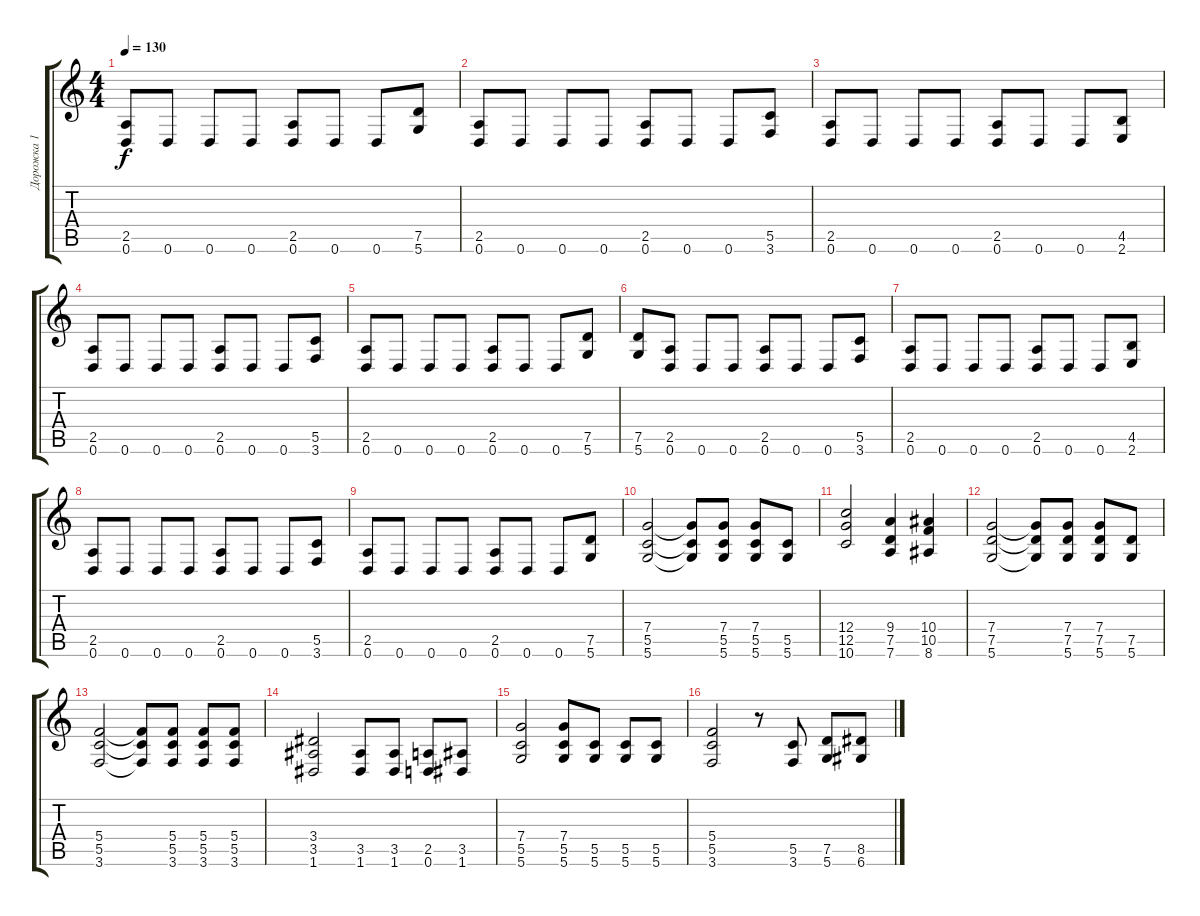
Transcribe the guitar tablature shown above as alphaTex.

\track ("Дорожка 1" "Дорожка 1") {instrument distortionguitar}
\staff {score tabs}
\tuning (D4 A3 F3 C3 G2 D2) {hide}
\ts (4 4)
\tempo 130
\clef g2
\ks c
(2.5 0.6).8{dy f} 0.6.8 0.6.8 0.6.8 (2.5 0.6).8 0.6.8 0.6.8 (7.5 5.6).8 |
(2.5 0.6).8 0.6.8 0.6.8 0.6.8 (2.5 0.6).8 0.6.8 0.6.8 (5.5 3.6).8 |
(2.5 0.6).8 0.6.8 0.6.8 0.6.8 (2.5 0.6).8 0.6.8 0.6.8 (4.5 2.6).8 |
(2.5 0.6).8 0.6.8 0.6.8 0.6.8 (2.5 0.6).8 0.6.8 0.6.8 (5.5 3.6).8 |
(2.5 0.6).8 0.6.8 0.6.8 0.6.8 (2.5 0.6).8 0.6.8 0.6.8 (7.5 5.6).8 |
(7.5 5.6).8 (2.5 0.6).8 0.6.8 0.6.8 (2.5 0.6).8 0.6.8 0.6.8 (5.5 3.6).8 |
(2.5 0.6).8 0.6.8 0.6.8 0.6.8 (2.5 0.6).8 0.6.8 0.6.8 (4.5 2.6).8 |
(2.5 0.6).8 0.6.8 0.6.8 0.6.8 (2.5 0.6).8 0.6.8 0.6.8 (5.5 3.6).8 |
(2.5 0.6).8 0.6.8 0.6.8 0.6.8 (2.5 0.6).8 0.6.8 0.6.8 (7.5 5.6).8 |
(7.4 5.5 5.6).2 (7.4{t} 5.5{t} 5.6{t}).8 (7.4 5.5 5.6).8 (7.4 5.5 5.6).8 (5.5 5.6).8 |
(12.4 12.5 10.6).2 (9.4 7.5 7.6).4 (10.4 10.5 8.6).4 |
(7.4 7.5 5.6).2 (7.4{t} 7.5{t} 5.6{t}).8 (7.4 7.5 5.6).8 (7.4 7.5 5.6).8 (7.5 5.6).8 |
(5.4 5.5 3.6).2 (5.4{t} 5.5{t} 3.6{t}).8 (5.4 5.5 3.6).8 (5.4 5.5 3.6).8 (5.4 5.5 3.6).8 |
(3.4 3.5 1.6).2 (3.5 1.6).8 (3.5 1.6).8 (2.5 0.6).8 (3.5 1.6).8 |
(7.4 5.5 5.6).2 (7.4 5.5 5.6).8 (5.5 5.6).8 (5.5 5.6).8 (5.5 5.6).8 |
(5.4 5.5 3.6).2 r.8 (5.5 3.6).8 (7.5 5.6).8 (8.5 6.6).8
